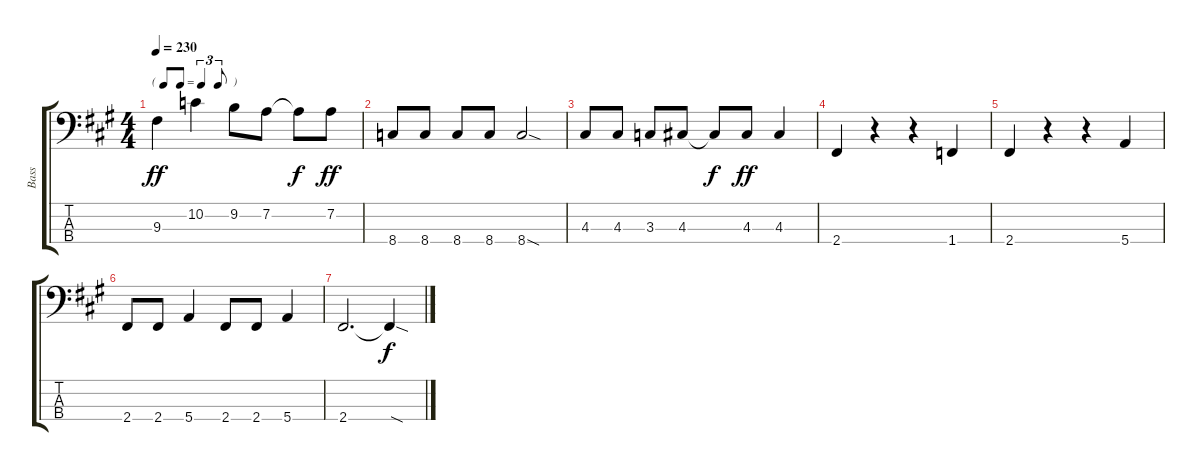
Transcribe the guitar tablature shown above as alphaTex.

\track ("Bass" "Bass") {instrument electricbasspick}
\staff {score tabs}
\tuning (G2 D2 A1 E1) {hide}
\ts (4 4)
\tf triplet8th
\tempo 230
\clef f4
\ks a
9.3.4{dy ff} 10.2.4 9.2.8 7.2.8 7.2{t}.8{dy f} 7.2.8{dy ff} |
8.4.8 8.4.8 8.4.8 8.4.8 8.4{sod}.2 |
4.3.8 4.3.8 3.3.8 4.3.8 4.3{t}.8{dy f} 4.3.8{dy ff} 4.3.4 |
2.4.4 r.4 r.4 1.4.4 |
2.4.4 r.4 r.4 5.4.4 |
2.4.8 2.4.8 5.4.4 2.4.8 2.4.8 5.4.4 |
2.4.2{d} 2.4{sod t}.4{dy f}
